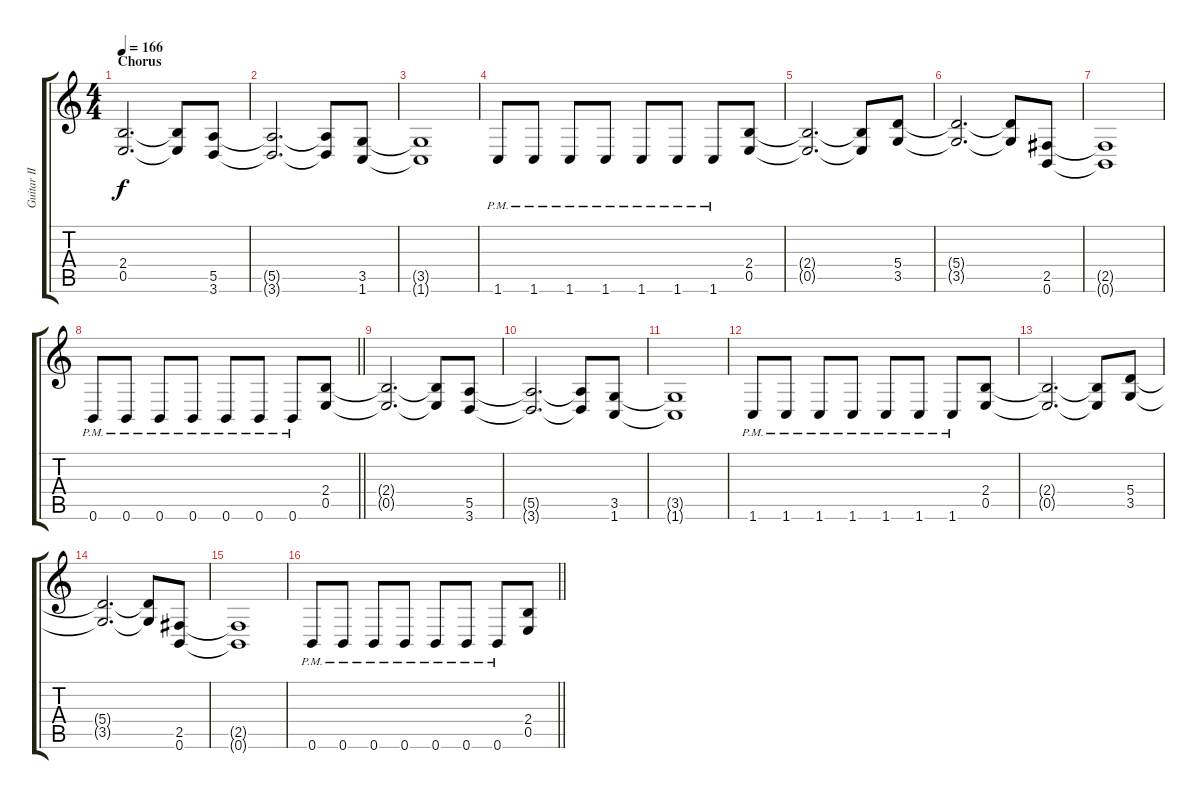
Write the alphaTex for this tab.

\track ("Guitar II" "Guitar II") {instrument distortionguitar}
\staff {score tabs}
\tuning (B3 Gb3 D3 A2 E2 B1) {hide}
\ts (4 4)
\section ("" "Chorus")
\tempo 166
\clef g2
\ks c
(2.4 0.5).2{d dy f} (2.4{t} 0.5{t}).8 (5.5 3.6).8 |
(5.5{t} 3.6{t}).2{d} (5.5{t} 3.6{t}).8 (3.5 1.6).8 |
(3.5{t} 1.6{t}).1 |
1.6{pm}.8 1.6{pm}.8 1.6{pm}.8 1.6{pm}.8 1.6{pm}.8 1.6{pm}.8 1.6{pm}.8 (2.4 0.5).8 |
(2.4{t} 0.5{t}).2{d} (2.4{t} 0.5{t}).8 (5.4 3.5).8 |
(5.4{t} 3.5{t}).2{d} (5.4{t} 3.5{t}).8 (2.5 0.6).8 |
(2.5{t} 0.6{t}).1 |
\barLineRight lightlight
0.6{pm}.8 0.6{pm}.8 0.6{pm}.8 0.6{pm}.8 0.6{pm}.8 0.6{pm}.8 0.6{pm}.8 (2.4 0.5).8 |
\section ("" "")
(2.4{t} 0.5{t}).2{d} (2.4{t} 0.5{t}).8 (5.5 3.6).8 |
(5.5{t} 3.6{t}).2{d} (5.5{t} 3.6{t}).8 (3.5 1.6).8 |
(3.5{t} 1.6{t}).1 |
1.6{pm}.8 1.6{pm}.8 1.6{pm}.8 1.6{pm}.8 1.6{pm}.8 1.6{pm}.8 1.6{pm}.8 (2.4 0.5).8 |
(2.4{t} 0.5{t}).2{d} (2.4{t} 0.5{t}).8 (5.4 3.5).8 |
(5.4{t} 3.5{t}).2{d} (5.4{t} 3.5{t}).8 (2.5 0.6).8 |
(2.5{t} 0.6{t}).1 |
\barLineRight lightlight
0.6{pm}.8 0.6{pm}.8 0.6{pm}.8 0.6{pm}.8 0.6{pm}.8 0.6{pm}.8 0.6{pm}.8 (2.4 0.5).8
